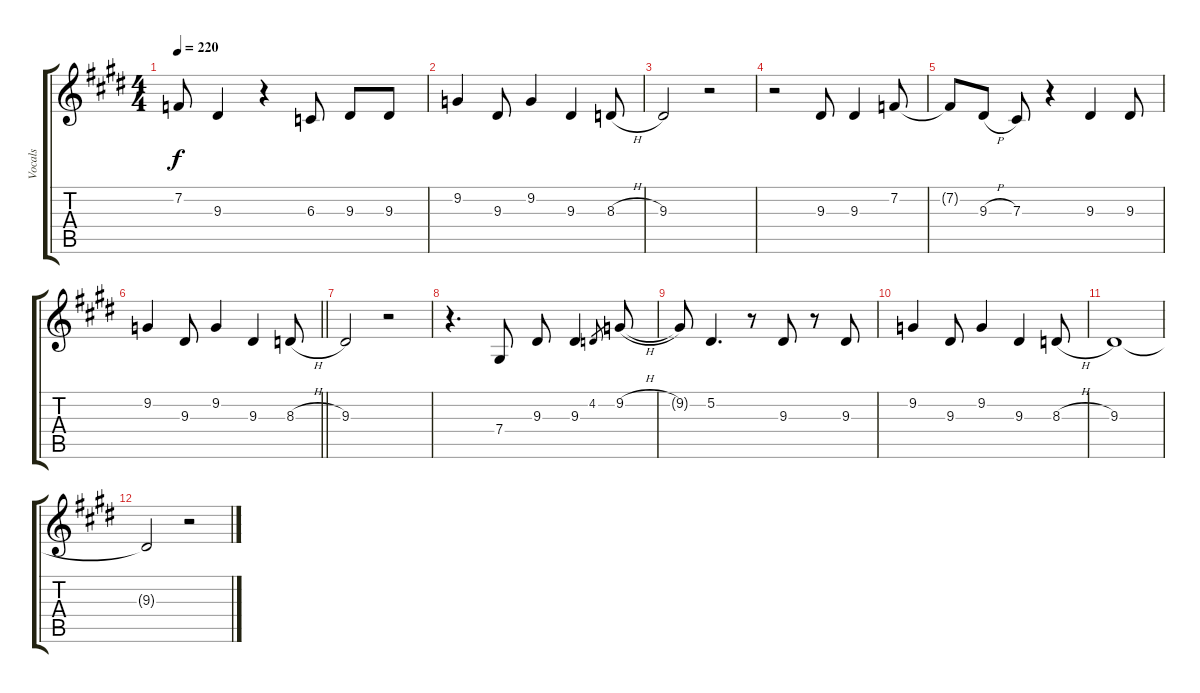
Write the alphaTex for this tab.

\track ("Vocals" "Vocals") {instrument trumpet}
\staff {score tabs}
\tuning (Eb4 Bb3 Gb3 Db3 Ab2 Eb2) {hide}
\ts (4 4)
\tempo 220
\clef g2
\ks e
7.2.8{dy f} 9.3{t}.4 r.4 6.3.8 9.3.8 9.3.8 |
9.2.4 9.3.8 9.2.4 9.3.4 8.3{h}.8 |
9.3.2 r.2 |
r.2 9.3.8 9.3.4 7.2.8 |
7.2{t}.8 9.3{h}.8 7.3.8 r.4 9.3.4 9.3.8 |
\barLineRight lightlight
9.2.4 9.3.8 9.2.4 9.3.4 8.3{h}.8 |
9.3.2 r.2 |
r.4{d} 7.4.8 9.3.8 9.3.4 4.2.8{gr} 9.2{h}.8 |
9.2{t}.8 5.2.4{d} r.8 9.3.8 r.8 9.3.8 |
9.2.4 9.3.8 9.2.4 9.3.4 8.3{h}.8 |
9.3.1 |
9.3{t}.2 r.2
